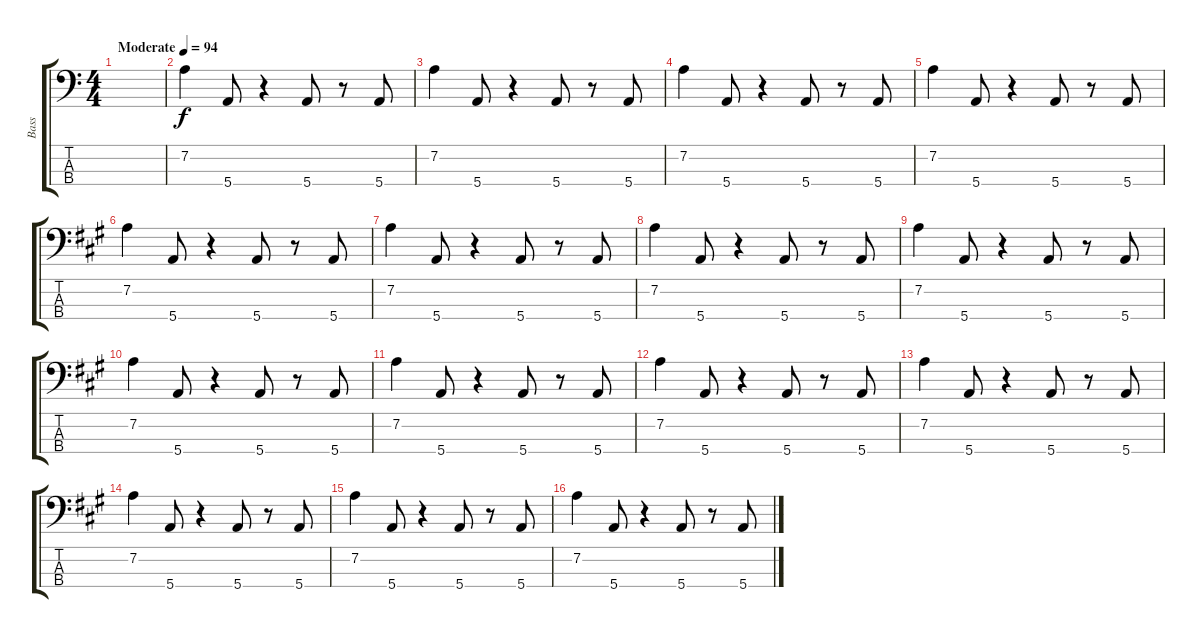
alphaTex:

\track ("Bass" "Bass") {instrument electricbassfinger}
\staff {score tabs}
\tuning (G2 D2 A1 E1) {hide}
\ts (4 4)
\tempo (94 "Moderate")
\clef f4
\ks c
|
7.2.4 5.4.8 r.4 5.4.8 r.8 5.4.8 |
7.2.4 5.4.8 r.4 5.4.8 r.8 5.4.8 |
7.2.4 5.4.8 r.4 5.4.8 r.8 5.4.8 |
7.2.4 5.4.8 r.4 5.4.8 r.8 5.4.8 |
\ks a
7.2.4 5.4.8 r.4 5.4.8 r.8 5.4.8 |
7.2.4 5.4.8 r.4 5.4.8 r.8 5.4.8 |
7.2.4 5.4.8 r.4 5.4.8 r.8 5.4.8 |
7.2.4 5.4.8 r.4 5.4.8 r.8 5.4.8 |
7.2.4 5.4.8 r.4 5.4.8 r.8 5.4.8 |
7.2.4 5.4.8 r.4 5.4.8 r.8 5.4.8 |
7.2.4 5.4.8 r.4 5.4.8 r.8 5.4.8 |
7.2.4 5.4.8 r.4 5.4.8 r.8 5.4.8 |
7.2.4 5.4.8 r.4 5.4.8 r.8 5.4.8 |
7.2.4 5.4.8 r.4 5.4.8 r.8 5.4.8 |
7.2.4 5.4.8 r.4 5.4.8 r.8 5.4.8
